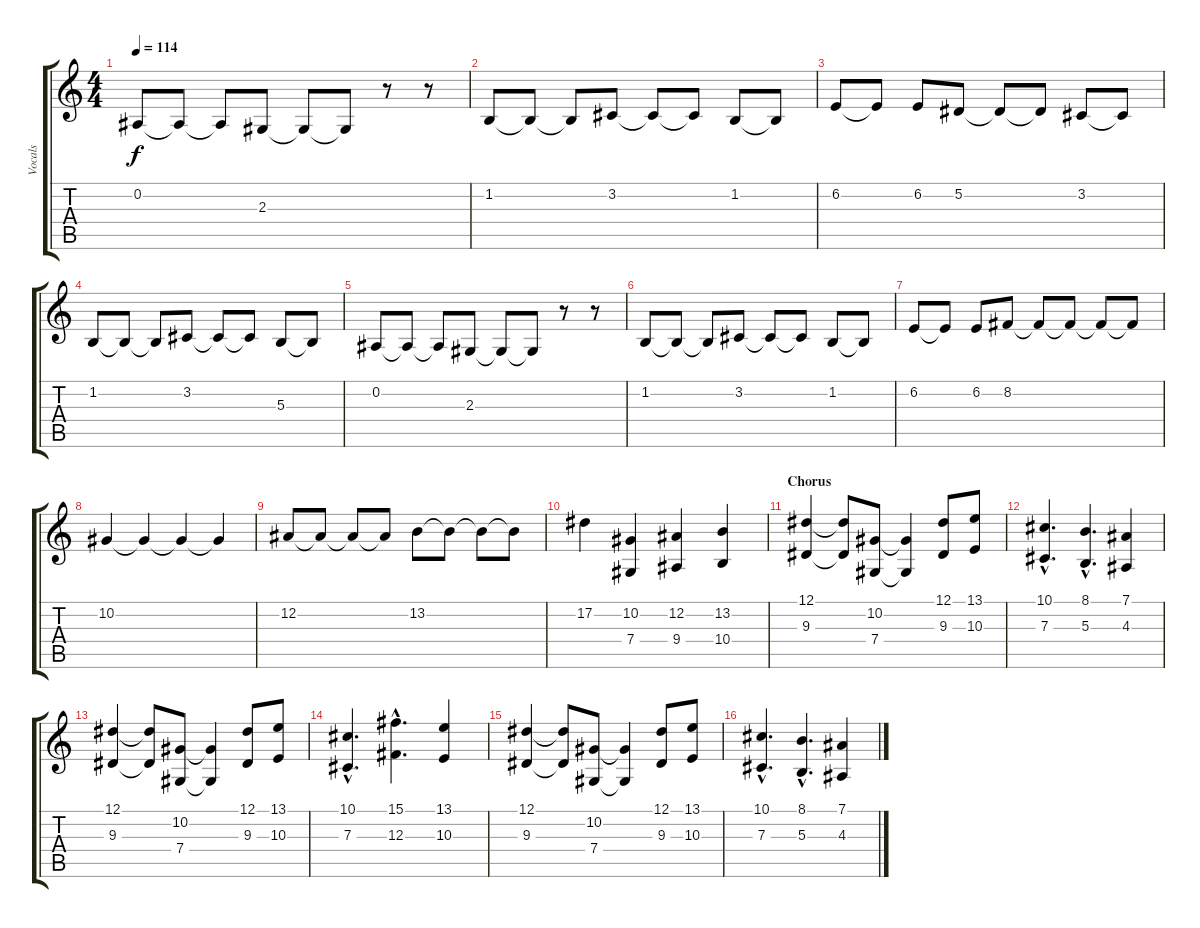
\track ("Vocals" "Vocals") {instrument violin}
\staff {score tabs}
\tuning (Eb4 Bb3 Gb3 Db3 Ab2 Eb2) {hide}
\ts (4 4)
\tempo 114
\clef g2
\ks c
0.2.8{dy f} 0.2{t}.8 0.2{t}.8 2.3.8 2.3{t}.8 2.3{t}.8 r.8 r.8 |
1.2.8 1.2{t}.8 1.2{t}.8 3.2.8 3.2{t}.8 3.2{t}.8 1.2.8 1.2{t}.8 |
6.2.8 6.2{t}.8 6.2.8 5.2.8 5.2{t}.8 5.2{t}.8 3.2.8 3.2{t}.8 |
1.2.8 1.2{t}.8 1.2{t}.8 3.2.8 3.2{t}.8 3.2{t}.8 5.3.8 5.3{t}.8 |
0.2.8 0.2{t}.8 0.2{t}.8 2.3.8 2.3{t}.8 2.3{t}.8 r.8 r.8 |
1.2.8 1.2{t}.8 1.2{t}.8 3.2.8 3.2{t}.8 3.2{t}.8 1.2.8 1.2{t}.8 |
6.2.8 6.2{t}.8 6.2.8 8.2.8 8.2{t}.8 8.2{t}.8 8.2{t}.8 8.2{t}.8 |
10.2.4 10.2{t}.4 10.2{t}.4 10.2{t}.4 |
12.2.8 12.2{t}.8 12.2{t}.8 12.2{t}.8 13.2.8 13.2{t}.8 13.2{t}.8 13.2{t}.8 |
17.2.4 (10.2 7.4).4 (12.2 9.4).4 (13.2 10.4).4 |
\section ("" "Chorus")
(12.1 9.3).4 (12.1{t} 9.3{t}).8 (10.2 7.4).8 (10.2{t} 7.4{t}).4 (12.1 9.3).8 (13.1 10.3).8 |
(10.1{hac} 7.3{hac}).4{d} (8.1{hac} 5.3{hac}).4{d} (7.1 4.3).4 |
(12.1 9.3).4 (12.1{t} 9.3{t}).8 (10.2 7.4).8 (10.2{t} 7.4{t}).4 (12.1 9.3).8 (13.1 10.3).8 |
(10.1{hac} 7.3{hac}).4{d} (15.1{hac} 12.3{hac}).4{d} (13.1 10.3).4 |
(12.1 9.3).4 (12.1{t} 9.3{t}).8 (10.2 7.4).8 (10.2{t} 7.4{t}).4 (12.1 9.3).8 (13.1 10.3).8 |
(10.1{hac} 7.3{hac}).4{d} (8.1{hac} 5.3{hac}).4{d} (7.1 4.3).4
